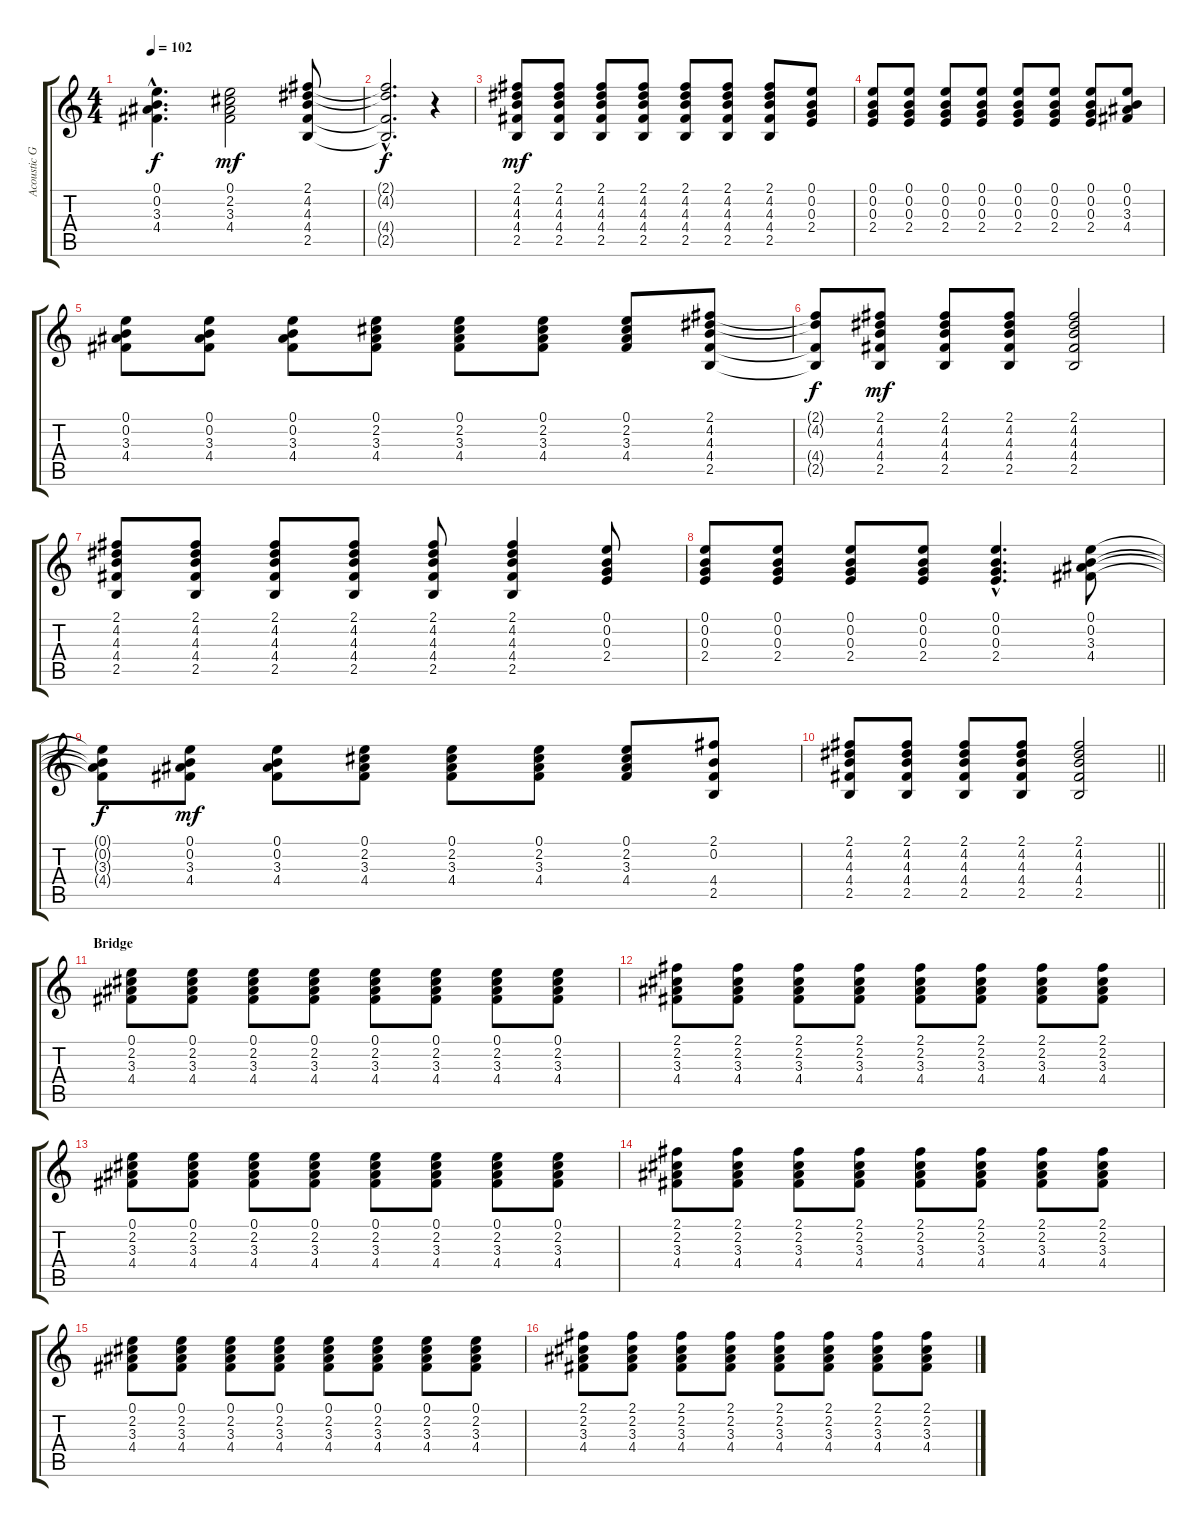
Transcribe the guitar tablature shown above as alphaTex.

\track ("Acoustic Guitar I" "Acoustic G") {instrument acousticguitarsteel}
\staff {score tabs}
\tuning (E4 B3 G3 D3 A2 E2) {hide}
\ts (4 4)
\tempo 102
\clef g2
\ks c
(0.1{hac t} 0.2{hac t} 3.3{hac t} 4.4{hac t}).4{d dy f} (0.1 2.2 3.3 4.4).2{dy mf} (2.1 4.2 4.3 4.4 2.5).8 |
(2.1{hac t} 4.2{hac t} 4.4{hac t} 2.5{hac t}).2{d dy f} r.4 |
(2.1 4.2 4.3 4.4 2.5).8{dy mf} (2.1 4.2 4.3 4.4 2.5).8 (2.1 4.2 4.3 4.4 2.5).8 (2.1 4.2 4.3 4.4 2.5).8 (2.1 4.2 4.3 4.4 2.5).8 (2.1 4.2 4.3 4.4 2.5).8 (2.1 4.2 4.3 4.4 2.5).8 (0.1 0.2 0.3 2.4).8 |
(0.1 0.2 0.3 2.4).8 (0.1 0.2 0.3 2.4).8 (0.1 0.2 0.3 2.4).8 (0.1 0.2 0.3 2.4).8 (0.1 0.2 0.3 2.4).8 (0.1 0.2 0.3 2.4).8 (0.1 0.2 0.3 2.4).8 (0.1 0.2 3.3 4.4).8 |
(0.1 0.2 3.3 4.4).8 (0.1 0.2 3.3 4.4).8 (0.1 0.2 3.3 4.4).8 (0.1 2.2 3.3 4.4).8 (0.1 2.2 3.3 4.4).8 (0.1 2.2 3.3 4.4).8 (0.1 2.2 3.3 4.4).8 (2.1 4.2 4.3 4.4 2.5).8 |
(2.1{t} 4.2{t} 4.4{t} 2.5{t}).8{dy f} (2.1 4.2 4.3 4.4 2.5).8{dy mf} (2.1 4.2 4.3 4.4 2.5).8 (2.1 4.2 4.3 4.4 2.5).8 (2.1 4.2 4.3 4.4 2.5).2 |
(2.1 4.2 4.3 4.4 2.5).8 (2.1 4.2 4.3 4.4 2.5).8 (2.1 4.2 4.3 4.4 2.5).8 (2.1 4.2 4.3 4.4 2.5).8 (2.1 4.2 4.3 4.4 2.5).8 (2.1 4.2 4.3 4.4 2.5).4 (0.1 0.2 0.3 2.4).8 |
(0.1 0.2 0.3 2.4).8 (0.1 0.2 0.3 2.4).8 (0.1 0.2 0.3 2.4).8 (0.1 0.2 0.3 2.4).8 (0.1{hac} 0.2{hac} 0.3{hac} 2.4{hac}).4{d} (0.1 0.2 3.3 4.4).8 |
(0.1{t} 0.2{t} 3.3{t} 4.4{t}).8{dy f} (0.1 0.2 3.3 4.4).8{dy mf} (0.1 0.2 3.3 4.4).8 (0.1 2.2 3.3 4.4).8 (0.1 2.2 3.3 4.4).8 (0.1 2.2 3.3 4.4).8 (0.1 2.2 3.3 4.4).8 (2.1 0.2 4.4 2.5).8 |
\barLineRight lightlight
(2.1 4.2 4.3 4.4 2.5).8 (2.1 4.2 4.3 4.4 2.5).8 (2.1 4.2 4.3 4.4 2.5).8 (2.1 4.2 4.3 4.4 2.5).8 (2.1 4.2 4.3 4.4 2.5).2 |
\section ("" "Bridge")
(0.1 2.2 3.3 4.4).8 (0.1 2.2 3.3 4.4).8 (0.1 2.2 3.3 4.4).8 (0.1 2.2 3.3 4.4).8 (0.1 2.2 3.3 4.4).8 (0.1 2.2 3.3 4.4).8 (0.1 2.2 3.3 4.4).8 (0.1 2.2 3.3 4.4).8 |
(2.1 2.2 3.3 4.4).8 (2.1 2.2 3.3 4.4).8 (2.1 2.2 3.3 4.4).8 (2.1 2.2 3.3 4.4).8 (2.1 2.2 3.3 4.4).8 (2.1 2.2 3.3 4.4).8 (2.1 2.2 3.3 4.4).8 (2.1 2.2 3.3 4.4).8 |
(0.1 2.2 3.3 4.4).8 (0.1 2.2 3.3 4.4).8 (0.1 2.2 3.3 4.4).8 (0.1 2.2 3.3 4.4).8 (0.1 2.2 3.3 4.4).8 (0.1 2.2 3.3 4.4).8 (0.1 2.2 3.3 4.4).8 (0.1 2.2 3.3 4.4).8 |
(2.1 2.2 3.3 4.4).8 (2.1 2.2 3.3 4.4).8 (2.1 2.2 3.3 4.4).8 (2.1 2.2 3.3 4.4).8 (2.1 2.2 3.3 4.4).8 (2.1 2.2 3.3 4.4).8 (2.1 2.2 3.3 4.4).8 (2.1 2.2 3.3 4.4).8 |
(0.1 2.2 3.3 4.4).8 (0.1 2.2 3.3 4.4).8 (0.1 2.2 3.3 4.4).8 (0.1 2.2 3.3 4.4).8 (0.1 2.2 3.3 4.4).8 (0.1 2.2 3.3 4.4).8 (0.1 2.2 3.3 4.4).8 (0.1 2.2 3.3 4.4).8 |
(2.1 2.2 3.3 4.4).8 (2.1 2.2 3.3 4.4).8 (2.1 2.2 3.3 4.4).8 (2.1 2.2 3.3 4.4).8 (2.1 2.2 3.3 4.4).8 (2.1 2.2 3.3 4.4).8 (2.1 2.2 3.3 4.4).8 (2.1 2.2 3.3 4.4).8
